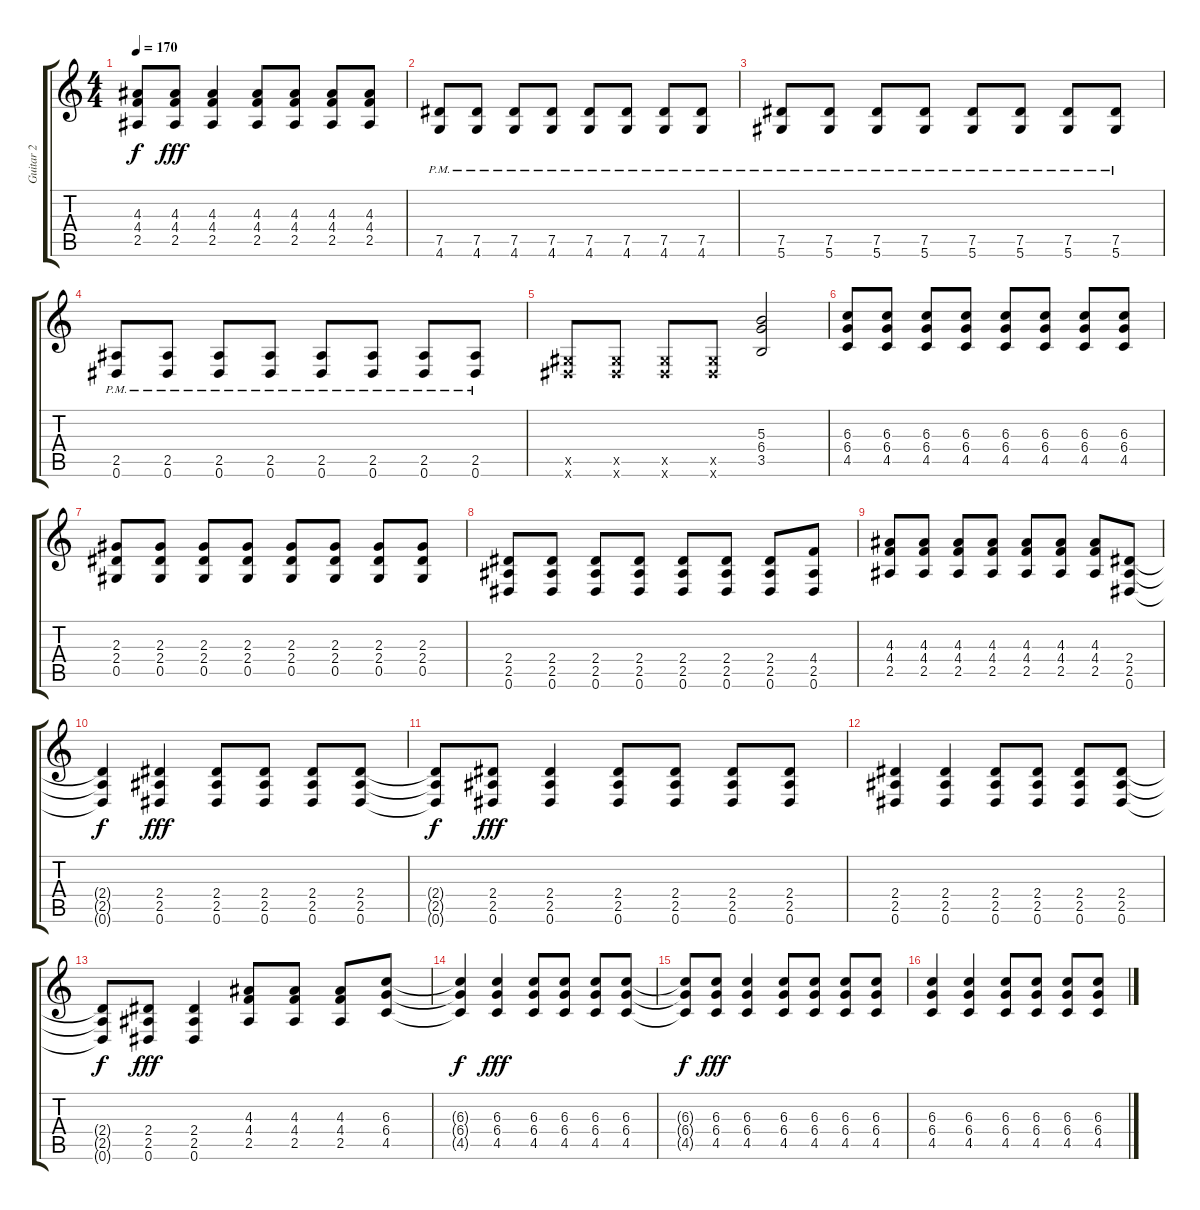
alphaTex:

\track ("Guitar 2" "Guitar 2") {instrument distortionguitar}
\staff {score tabs}
\tuning (Eb4 Bb3 Gb3 Db3 Ab2 Eb2) {hide}
\ts (4 4)
\tempo 170
\clef g2
\ks c
(4.3{t} 4.4{t} 2.5{t}).8{dy f} (4.3 4.4 2.5).8{dy fff} (4.3 4.4 2.5).4 (4.3 4.4 2.5).8 (4.3 4.4 2.5).8 (4.3 4.4 2.5).8 (4.3 4.4 2.5).8 |
(7.5{pm} 4.6{pm}).8 (7.5{pm} 4.6{pm}).8 (7.5{pm} 4.6{pm}).8 (7.5{pm} 4.6{pm}).8 (7.5{pm} 4.6{pm}).8 (7.5{pm} 4.6{pm}).8 (7.5{pm} 4.6{pm}).8 (7.5{pm} 4.6{pm}).8 |
(7.5{pm} 5.6{pm}).8 (7.5{pm} 5.6{pm}).8 (7.5{pm} 5.6{pm}).8 (7.5{pm} 5.6).8 (7.5{pm} 5.6).8 (7.5{pm} 5.6{pm}).8 (7.5{pm} 5.6{pm}).8 (7.5{pm} 5.6{pm}).8 |
(2.5{pm} 0.6{pm}).8 (2.5{pm} 0.6{pm}).8 (2.5{pm} 0.6{pm}).8 (2.5{pm} 0.6{pm}).8 (2.5{pm} 0.6{pm}).8 (2.5{pm} 0.6{pm}).8 (2.5{pm} 0.6{pm}).8 (2.5{pm} 0.6{pm}).8 |
(0.5{x} 0.6{x}).8 (0.5{x} 0.6{x}).8 (0.5{x} 0.6{x}).8 (0.5{x} 0.6{x}).8 (5.3 6.4 3.5).2 |
(6.3 6.4 4.5).8 (6.3 6.4 4.5).8 (6.3 6.4 4.5).8 (6.3 6.4 4.5).8 (6.3 6.4 4.5).8 (6.3 6.4 4.5).8 (6.3 6.4 4.5).8 (6.3 6.4 4.5).8 |
(2.3 2.4 0.5).8 (2.3 2.4 0.5).8 (2.3 2.4 0.5).8 (2.3 2.4 0.5).8 (2.3 2.4 0.5).8 (2.3 2.4 0.5).8 (2.3 2.4 0.5).8 (2.3 2.4 0.5).8 |
(2.4 2.5 0.6).8 (2.4 2.5 0.6).8 (2.4 2.5 0.6).8 (2.4 2.5 0.6).8 (2.4 2.5 0.6).8 (2.4 2.5 0.6).8 (2.4 2.5 0.6).8 (4.4 2.5 0.6).8 |
(4.3 4.4 2.5).8 (4.3 4.4 2.5).8 (4.3 4.4 2.5).8 (4.3 4.4 2.5).8 (4.3 4.4 2.5).8 (4.3 4.4 2.5).8 (4.3 4.4 2.5).8 (2.4 2.5 0.6).8 |
(2.4{t} 2.5{t} 0.6{t}).4{dy f} (2.4 2.5 0.6).4{dy fff} (2.4 2.5 0.6).8 (2.4 2.5 0.6).8 (2.4 2.5 0.6).8 (2.4 2.5 0.6).8 |
(2.4{t} 2.5{t} 0.6{t}).8{dy f} (2.4 2.5 0.6).8{dy fff} (2.4 2.5 0.6).4 (2.4 2.5 0.6).8 (2.4 2.5 0.6).8 (2.4 2.5 0.6).8 (2.4 2.5 0.6).8 |
(2.4 2.5 0.6).4 (2.4 2.5 0.6).4 (2.4 2.5 0.6).8 (2.4 2.5 0.6).8 (2.4 2.5 0.6).8 (2.4 2.5 0.6).8 |
(2.4{t} 2.5{t} 0.6{t}).8{dy f} (2.4 2.5 0.6).8{dy fff} (2.4 2.5 0.6).4 (4.3 4.4 2.5).8 (4.3 4.4 2.5).8 (4.3 4.4 2.5).8 (6.3 6.4 4.5).8 |
(6.3{t} 6.4{t} 4.5{t}).4{dy f} (6.3 6.4 4.5).4{dy fff} (6.3 6.4 4.5).8 (6.3 6.4 4.5).8 (6.3 6.4 4.5).8 (6.3 6.4 4.5).8 |
(6.3{t} 6.4{t} 4.5{t}).8{dy f} (6.3 6.4 4.5).8{dy fff} (6.3 6.4 4.5).4 (6.3 6.4 4.5).8 (6.3 6.4 4.5).8 (6.3 6.4 4.5).8 (6.3 6.4 4.5).8 |
(6.3 6.4 4.5).4 (6.3 6.4 4.5).4 (6.3 6.4 4.5).8 (6.3 6.4 4.5).8 (6.3 6.4 4.5).8 (6.3 6.4 4.5).8
